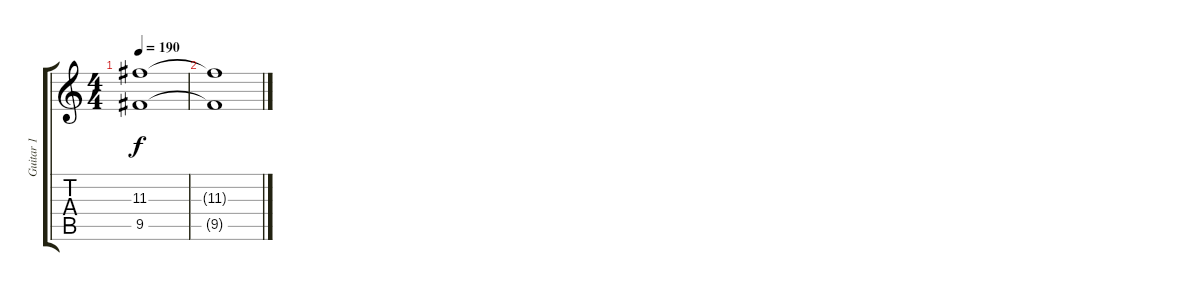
\track ("Guitar 1" "Guitar 1") {instrument distortionguitar}
\staff {score tabs}
\tuning (E4 B3 G3 D3 A2 D2) {hide}
\ts (4 4)
\tempo 190
\clef g2
\ks c
(11.3{t} 9.5{t}).1{dy f} |
(11.3{t} 9.5{t}).1
